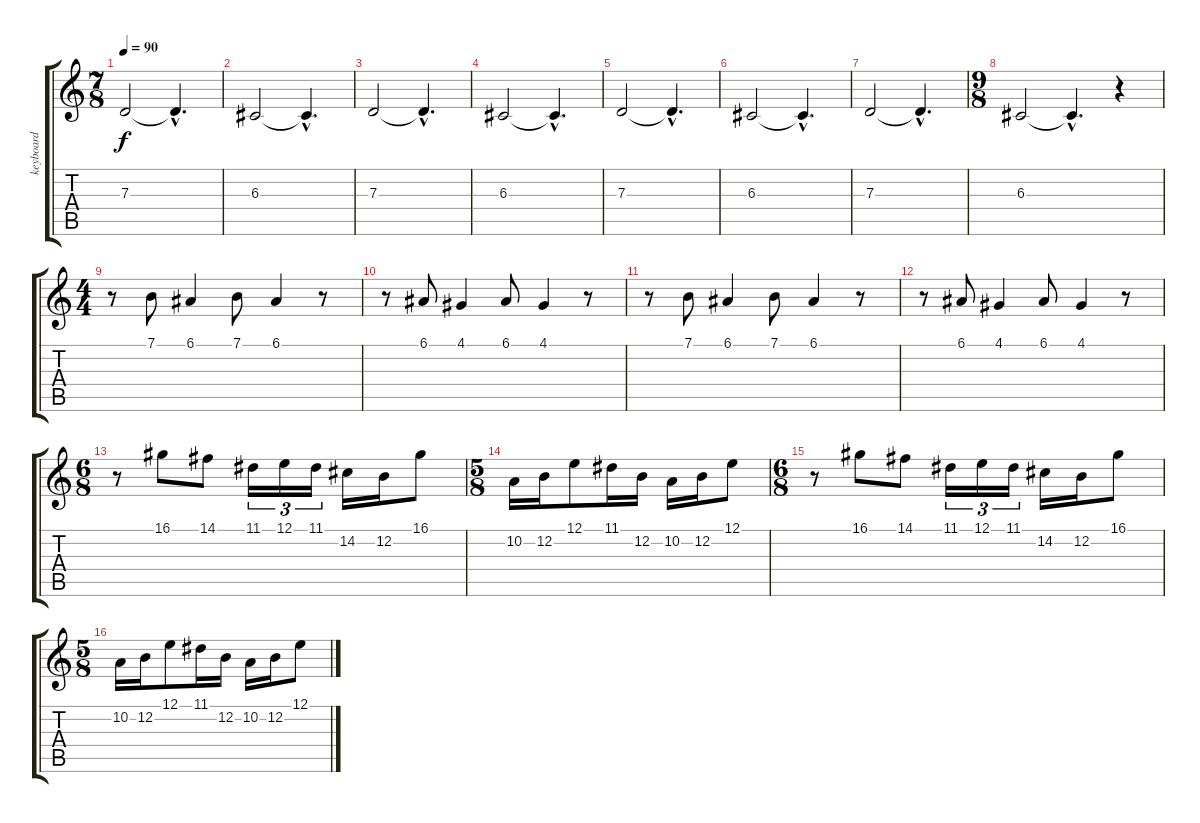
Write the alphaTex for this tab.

\track ("keyboard" "keyboard") {instrument acousticgrandpiano}
\staff {score tabs}
\tuning (E4 B3 G3 D3 A2 D2) {hide}
\ts (7 8)
\tempo 90
\clef g2
\ks c
7.3.2{dy f} 7.3{hac t}.4{d} |
6.3.2 6.3{hac t}.4{d} |
7.3.2 7.3{hac t}.4{d} |
6.3.2 6.3{hac t}.4{d} |
7.3.2 7.3{hac t}.4{d} |
6.3.2 6.3{hac t}.4{d} |
7.3.2 7.3{hac t}.4{d} |
\ts (9 8)
6.3.2 6.3{hac t}.4{d} r.4 |
\ts (4 4)
r.8 7.1.8 6.1.4 7.1.8 6.1.4 r.8 |
r.8 6.1.8 4.1.4 6.1.8 4.1.4 r.8 |
r.8 7.1.8 6.1.4 7.1.8 6.1.4 r.8 |
r.8 6.1.8 4.1.4 6.1.8 4.1.4 r.8 |
\ts (6 8)
r.8 16.1.8 14.1.8 11.1.16{tu (3 2)} 12.1.16{tu (3 2)} 11.1.16{tu (3 2)} 14.2.16 12.2.16 16.1.8 |
\ts (5 8)
10.2.16 12.2.16 12.1.8 11.1.16 12.2.16 10.2.16 12.2.16 12.1.8 |
\ts (6 8)
r.8 16.1.8 14.1.8 11.1.16{tu (3 2)} 12.1.16{tu (3 2)} 11.1.16{tu (3 2)} 14.2.16 12.2.16 16.1.8 |
\ts (5 8)
10.2.16 12.2.16 12.1.8 11.1.16 12.2.16 10.2.16 12.2.16 12.1.8
